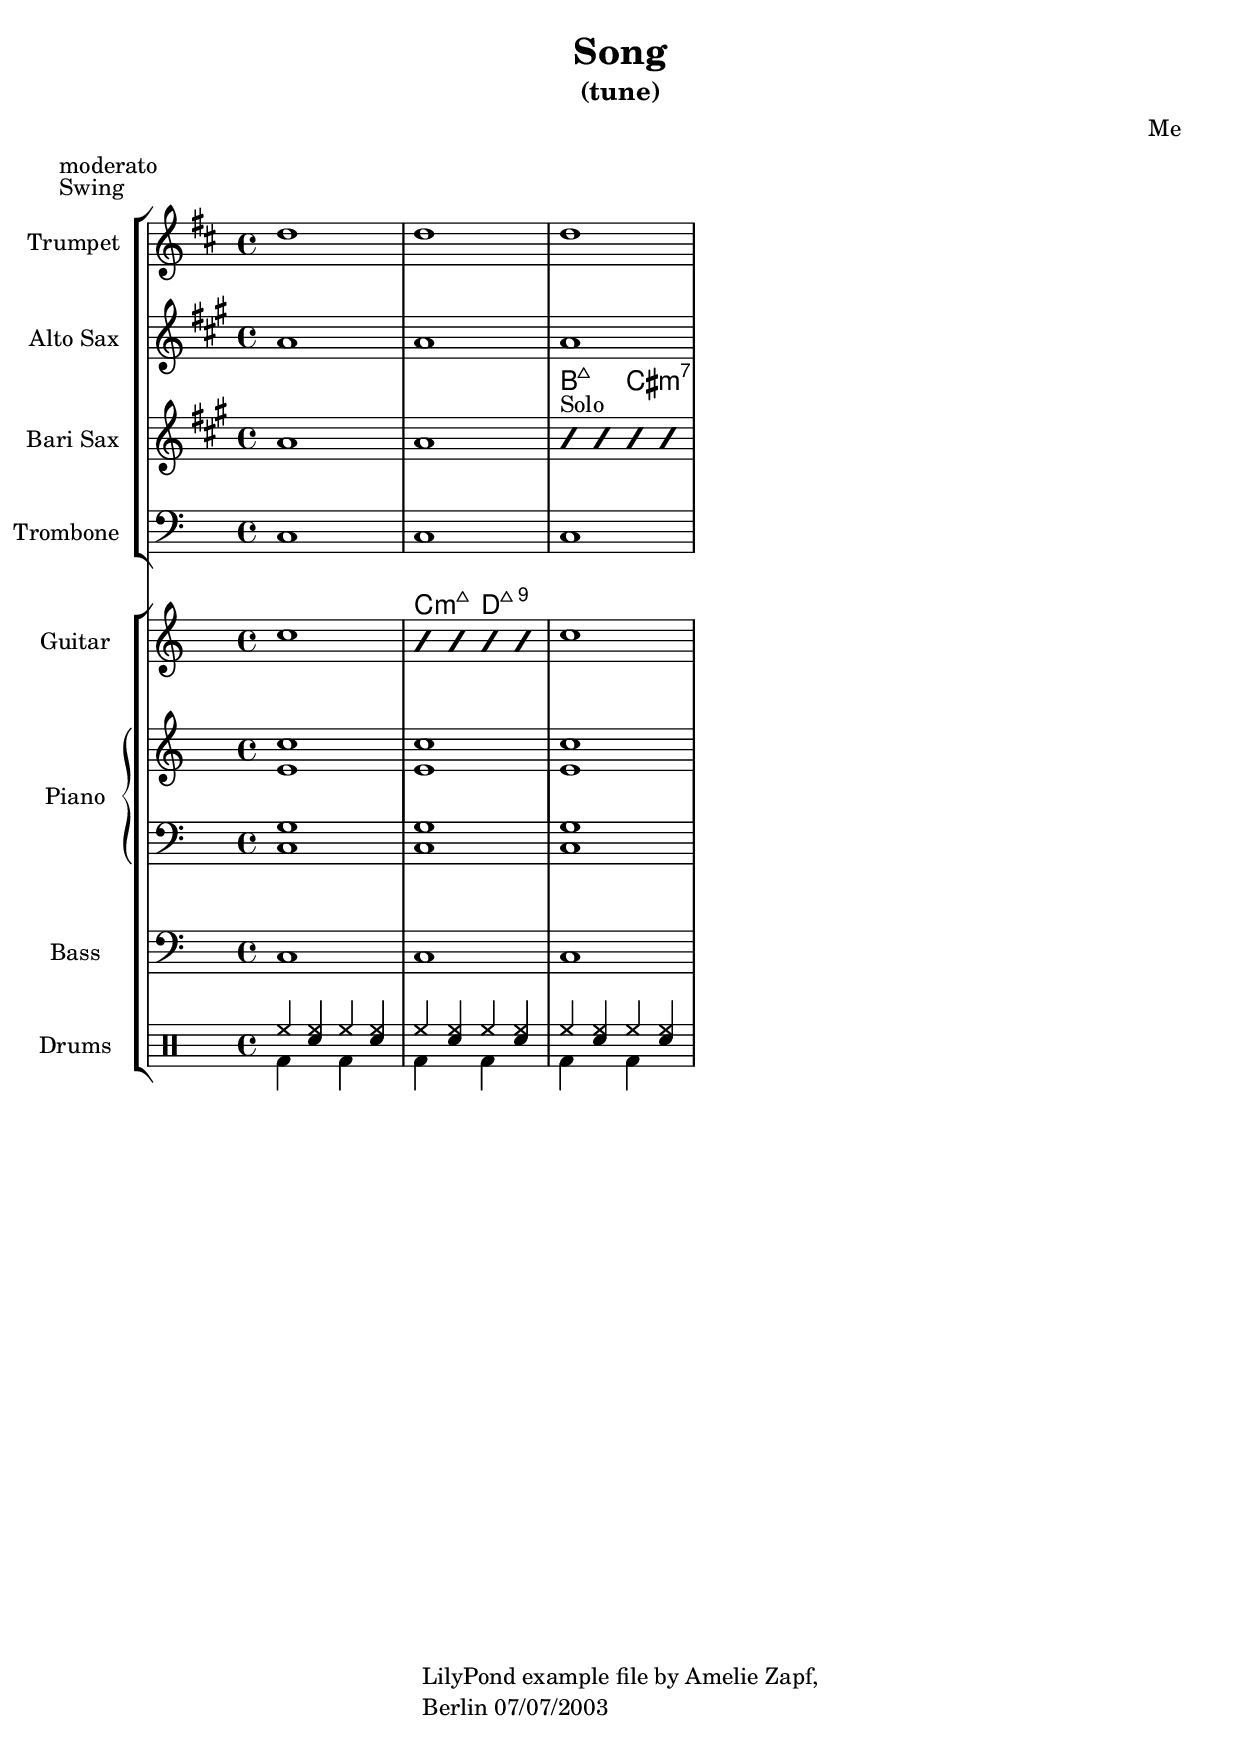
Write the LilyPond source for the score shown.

%% Do not edit this file; it is auto-generated from LSR http://lsr.dsi.unimi.it
%% This file is in the public domain.
\version "2.13.1"

\header {
  lsrtags = "keyboards, percussion, fretted-strings, template"

%% Translation of GIT committish: b2d4318d6c53df8469dfa4da09b27c15a374d0ca
  texidoces = "
Ésta es una plantilla bastante avanzada, para un conjunto de
jazz. Observe que la notación de todos los instrumentos está en
@code{\\key c \\major} (Do mayor). Esto se refiere al tono de
concierto; la armadura se transporta automáticamente si la música está
dentro de una sección @code{\\transpose}.

"
  doctitlees = "Plantilla para combo de jazz"
  
%% Translation of GIT committish: d96023d8792c8af202c7cb8508010c0d3648899d
  texidocde = "
Hier ist ein ziemlich kompliziertes Beispiel für ein Jazz-Ensemble. Achtung: 
Alle Instrumente sind in @code{\key c \major} (C-Dur) notiert. Das bezieht sich 
auf die klingende Musik: LilyPond transponiert die Tonart automatisch, wenn 
sich die Noten innerhalb eines @code{\transpose}-Abschnitts befinden.

"

  doctitlede = "Vorlage für Jazz-Combo"

  texidoc = "
This is quite an advanced template, for a jazz ensemble. Note that all
instruments are notated in @code{\\key c \\major}. This refers to the
key in concert pitch; the key will be automatically transposed if the
music is within a @code{\\transpose} section.

"
  doctitle = "Jazz combo template"
} % begin verbatim

\header {
  title = "Song"
  subtitle = "(tune)"
  composer = "Me"
  meter = "moderato"
  piece = "Swing"
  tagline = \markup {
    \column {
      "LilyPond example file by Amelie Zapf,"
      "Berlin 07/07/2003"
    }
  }
}

%#(set-global-staff-size 16)
\include "english.ly"

%%%%%%%%%%%% Some macros %%%%%%%%%%%%%%%%%%%

sl = {
  \override NoteHead #'style = #'slash
  \override Stem #'transparent = ##t
}
nsl = {
  \revert NoteHead #'style
  \revert Stem #'transparent
}
crOn = \override NoteHead #'style = #'cross
crOff = \revert NoteHead #'style

%% insert chord name style stuff here.

jazzChords = { }

%%%%%%%%%%%% Keys'n'thangs %%%%%%%%%%%%%%%%%

global = { \time 4/4 }

Key = { \key c \major }

% ############ Horns ############

% ------ Trumpet ------
trpt = \transpose c d \relative c'' {
  \Key
  c1 | c | c |
}
trpHarmony = \transpose c' d {
  \jazzChords
}
trumpet = {
  \global
  \set Staff.instrumentName = #"Trumpet"
  \clef treble
  <<
    \trpt
  >>
}

% ------ Alto Saxophone ------
alto = \transpose c a \relative c' {
  \Key
  c1 | c | c |
}
altoHarmony = \transpose c' a {
  \jazzChords
}
altoSax = {
  \global
  \set Staff.instrumentName = #"Alto Sax"
  \clef treble
  <<
    \alto
  >>
}

% ------ Baritone Saxophone ------
bari = \transpose c a' \relative c {
  \Key
  c1
  c1
  \sl
  d4^"Solo" d d d
  \nsl
}
bariHarmony = \transpose c' a \chordmode {
  \jazzChords s1 s d2:maj e:m7
}
bariSax = {
  \global
  \set Staff.instrumentName = #"Bari Sax"
  \clef treble
  <<
    \bari
  >>
}

% ------ Trombone ------
tbone = \relative c {
  \Key
  c1 | c | c
}
tboneHarmony = \chordmode {
  \jazzChords
}
trombone = {
  \global
  \set Staff.instrumentName = #"Trombone"
  \clef bass
  <<
    \tbone
  >>
}

% ############ Rhythm Section #############

% ------ Guitar ------
gtr = \relative c'' {
  \Key
  c1
  \sl
  b4 b b b
  \nsl
  c1
}
gtrHarmony = \chordmode {
  \jazzChords
  s1 c2:min7+ d2:maj9
}
guitar = {
  \global
  \set Staff.instrumentName = #"Guitar"
  \clef treble
  <<
    \gtr
  >>
}

%% ------ Piano ------
rhUpper = \relative c'' {
  \voiceOne
  \Key
  c1 | c | c
}
rhLower = \relative c' {
  \voiceTwo
  \Key
  e1 | e | e
}

lhUpper = \relative c' {
  \voiceOne
  \Key
  g1 | g | g
}
lhLower = \relative c {
  \voiceTwo
  \Key
  c1 | c | c
}

PianoRH = {
  \clef treble
  \global
  \set Staff.midiInstrument = #"acoustic grand"
  <<
    \new Voice = "one" \rhUpper
    \new Voice = "two" \rhLower
  >>
}
PianoLH = {
  \clef bass
  \global
  \set Staff.midiInstrument = "acoustic grand"
  <<
    \new Voice = "one" \lhUpper
    \new Voice = "two" \lhLower
  >>
}

piano = {
  <<
    \set PianoStaff.instrumentName = #"Piano"
    \new Staff = "upper" \PianoRH
    \new Staff = "lower" \PianoLH
  >>
}

% ------ Bass Guitar ------
Bass = \relative c {
  \Key
  c1 | c | c
}
bass = {
  \global
  \set Staff.instrumentName = #"Bass"
  \clef bass
  <<
    \Bass
  >>
}

% ------ Drums ------
up = \drummode {
  \voiceOne
  hh4 <hh sn> hh <hh sn>
  hh4 <hh sn> hh <hh sn>
  hh4 <hh sn> hh <hh sn>
}
down = \drummode {
  \voiceTwo
  bd4 s bd s
  bd4 s bd s
  bd4 s bd s
}

drumContents = {
  \global
  <<
    \set DrumStaff.instrumentName = #"Drums"
    \new DrumVoice \up
    \new DrumVoice \down
  >>
}

%%%%%%%%% It All Goes Together Here %%%%%%%%%%%%%%%%%%%%%%

\score {
  <<
    \new StaffGroup = "horns" <<
      \new Staff = "trumpet" \trumpet
      \new Staff = "altosax" \altoSax
      \new ChordNames = "barichords" \bariHarmony
      \new Staff = "barisax" \bariSax
      \new Staff = "trombone" \trombone
    >>
    
    \new StaffGroup = "rhythm" <<
      \new ChordNames = "chords" \gtrHarmony
      \new Staff = "guitar" \guitar
      \new PianoStaff = "piano" \piano
      \new Staff = "bass" \bass
      \new DrumStaff \drumContents
    >>
  >>
  
  \layout {
    \context { \RemoveEmptyStaffContext }
    \context {
      \Score
      \override BarNumber #'padding = #3
      \override RehearsalMark #'padding = #2
      skipBars = ##t
    }
  }
  
  \midi { }
}

